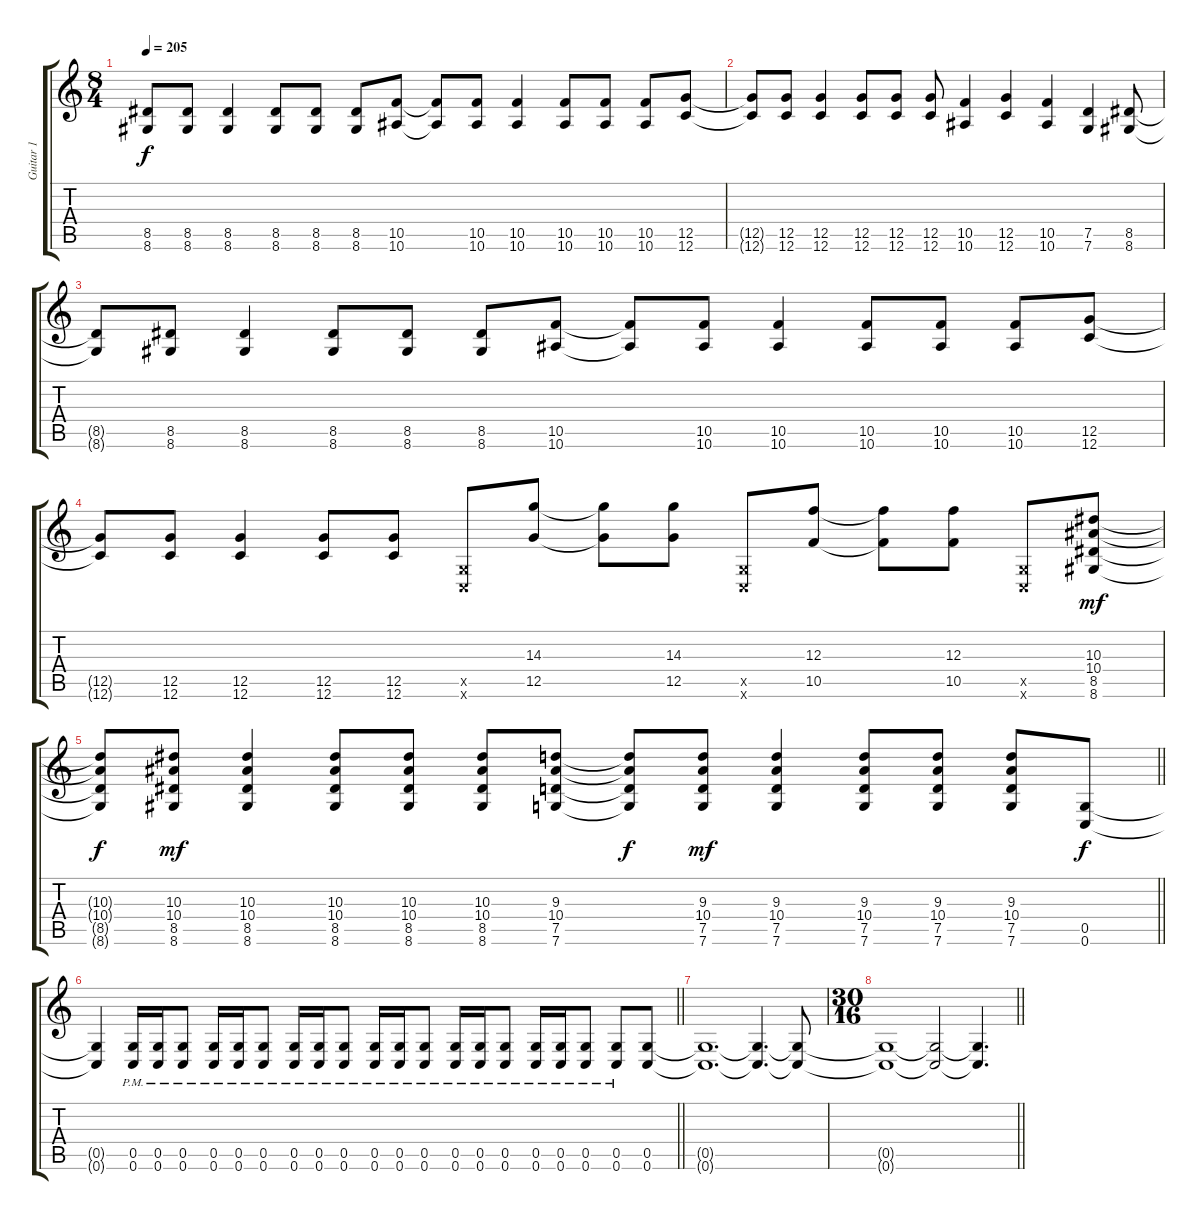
\track ("Guitar 1" "Guitar 1") {instrument overdrivenguitar}
\staff {score tabs}
\tuning (D4 A3 F3 C3 G2 C2) {hide}
\ts (8 4)
\tempo 205
\clef g2
\ks c
(8.5{t} 8.6{t}).8{dy f} (8.5 8.6).8 (8.5 8.6).4 (8.5 8.6).8 (8.5 8.6).8 (8.5 8.6).8 (10.5 10.6).8 (10.5{t} 10.6{t}).8 (10.5 10.6).8 (10.5 10.6).4 (10.5 10.6).8 (10.5 10.6).8 (10.5 10.6).8 (12.5 12.6).8 |
(12.5{t} 12.6{t}).8 (12.5 12.6).8 (12.5 12.6).4 (12.5 12.6).8 (12.5 12.6).8 (12.5 12.6).8 (10.5 10.6).4 (12.5 12.6).4 (10.5 10.6).4 (7.5 7.6).4 (8.5 8.6).8 |
(8.5{t} 8.6{t}).8 (8.5 8.6).8 (8.5 8.6).4 (8.5 8.6).8 (8.5 8.6).8 (8.5 8.6).8 (10.5 10.6).8 (10.5{t} 10.6{t}).8 (10.5 10.6).8 (10.5 10.6).4 (10.5 10.6).8 (10.5 10.6).8 (10.5 10.6).8 (12.5 12.6).8 |
(12.5{t} 12.6{t}).8 (12.5 12.6).8 (12.5 12.6).4 (12.5 12.6).8 (12.5 12.6).8 (0.5{x} 0.6{x}).8 (14.3 12.5).8 (14.3{t} 12.5{t}).8 (14.3 12.5).8 (0.5{x} 0.6{x}).8 (12.3 10.5).8 (12.3{t} 10.5{t}).8 (12.3 10.5).8 (0.5{x} 0.6{x}).8 (10.3 10.4 8.5 8.6).8{dy mf} |
\barLineRight lightlight
(10.3{t} 10.4{t} 8.5{t} 8.6{t}).8{dy f} (10.3 10.4 8.5 8.6).8{dy mf} (10.3 10.4 8.5 8.6).4 (10.3 10.4 8.5 8.6).8 (10.3 10.4 8.5 8.6).8 (10.3 10.4 8.5 8.6).8 (9.3 10.4 7.5 7.6).8 (9.3{t} 10.4{t} 7.5{t} 7.6{t}).8{dy f} (9.3 10.4 7.5 7.6).8{dy mf} (9.3 10.4 7.5 7.6).4 (9.3 10.4 7.5 7.6).8 (9.3 10.4 7.5 7.6).8 (9.3 10.4 7.5 7.6).8 (0.5 0.6).8{dy f} |
\barLineRight lightlight
(0.5{t} 0.6{t}).4 (0.5{pm} 0.6).16 (0.5{pm} 0.6).16 (0.5{pm} 0.6).8 (0.5{pm} 0.6).16 (0.5{pm} 0.6).16 (0.5{pm} 0.6).8 (0.5{pm} 0.6).16 (0.5{pm} 0.6).16 (0.5{pm} 0.6).8 (0.5{pm} 0.6).16 (0.5{pm} 0.6).16 (0.5{pm} 0.6).8 (0.5{pm} 0.6).16 (0.5{pm} 0.6).16 (0.5{pm} 0.6).8 (0.5{pm} 0.6).16 (0.5{pm} 0.6).16 (0.5{pm} 0.6).8 (0.5{pm} 0.6).8 (0.5 0.6).8 |
(0.5{t} 0.6{t}).1{d} (0.5{t} 0.6{t}).4{d} (0.5{t} 0.6{t}).8 |
\ts (30 16)
\barLineRight lightlight
(0.5{t} 0.6{t}).1 (0.5{t} 0.6{t}).2 (0.5{t} 0.6{t}).4{d}
